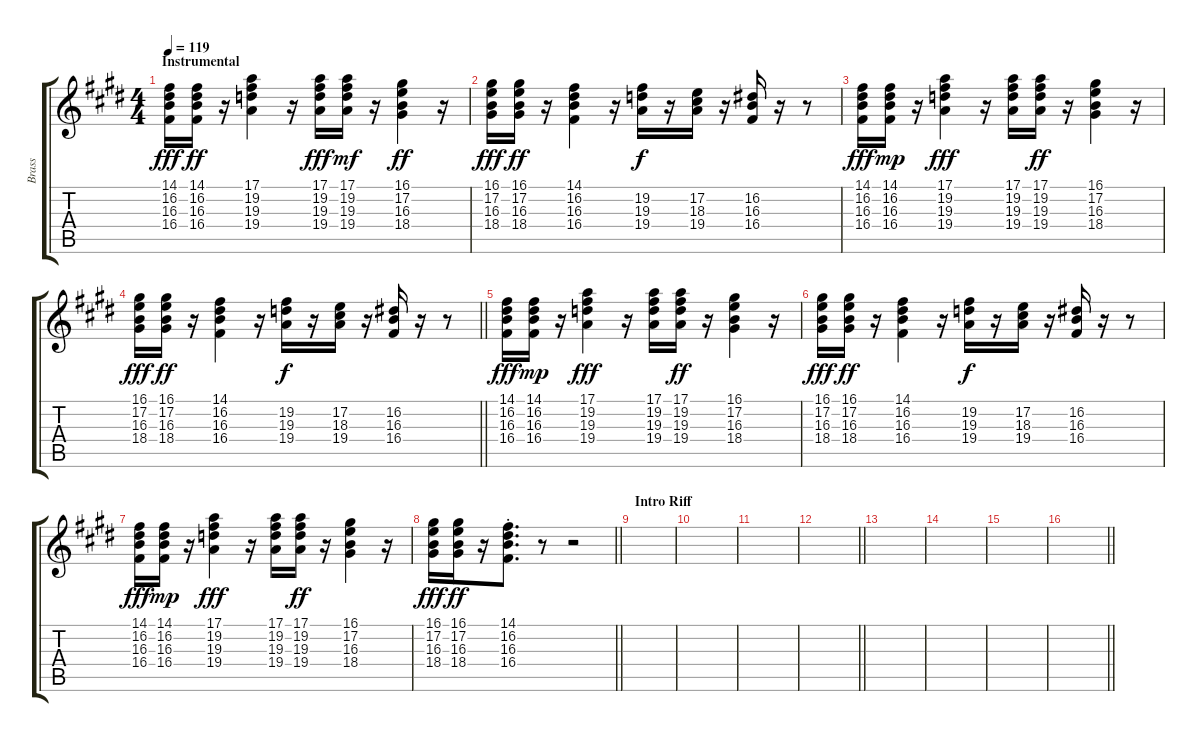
\track ("Brass" "Brass") {instrument brasssection bank 101}
\staff {score tabs}
\tuning (E4 B3 G3 D3 A2 E2) {hide}
\ts (4 4)
\section ("" "Instrumental")
\tempo 119
\clef g2
\ks e
(14.1 16.2 16.3 16.4).16{dy fff} (14.1 16.2 16.3 16.4).16{dy ff} r.16 (17.1 19.2 19.3 19.4).4 r.16 (17.1 19.2 19.3 19.4).16{dy fff} (17.1 19.2 19.3 19.4).16{dy mf} r.16 (16.1 17.2 16.3 18.4).4{dy ff} r.16 |
(16.1 17.2 16.3 18.4).16{dy fff} (16.1 17.2 16.3 18.4).16{dy ff} r.16 (14.1 16.2 16.3 16.4).4 r.16 (19.2 19.3 19.4).16{dy f} r.16 (17.2 18.3 19.4).16 r.16 (16.2 16.3 16.4).16 r.16 r.8 |
(14.1 16.2 16.3 16.4).16{dy fff} (14.1 16.2 16.3 16.4).16{dy mp} r.16 (17.1 19.2 19.3 19.4).4{dy fff} r.16 (17.1 19.2 19.3 19.4).16 (17.1 19.2 19.3 19.4).16{dy ff} r.16 (16.1 17.2 16.3 18.4).4 r.16 |
\barLineRight lightlight
(16.1 17.2 16.3 18.4).16{dy fff} (16.1 17.2 16.3 18.4).16{dy ff} r.16 (14.1 16.2 16.3 16.4).4 r.16 (19.2 19.3 19.4).16{dy f} r.16 (17.2 18.3 19.4).16 r.16 (16.2 16.3 16.4).16 r.16 r.8 |
(14.1 16.2 16.3 16.4).16{dy fff} (14.1 16.2 16.3 16.4).16{dy mp} r.16 (17.1 19.2 19.3 19.4).4{dy fff} r.16 (17.1 19.2 19.3 19.4).16 (17.1 19.2 19.3 19.4).16{dy ff} r.16 (16.1 17.2 16.3 18.4).4 r.16 |
(16.1 17.2 16.3 18.4).16{dy fff} (16.1 17.2 16.3 18.4).16{dy ff} r.16 (14.1 16.2 16.3 16.4).4 r.16 (19.2 19.3 19.4).16{dy f} r.16 (17.2 18.3 19.4).16 r.16 (16.2 16.3 16.4).16 r.16 r.8 |
(14.1 16.2 16.3 16.4).16{dy fff} (14.1 16.2 16.3 16.4).16{dy mp} r.16 (17.1 19.2 19.3 19.4).4{dy fff} r.16 (17.1 19.2 19.3 19.4).16 (17.1 19.2 19.3 19.4).16{dy ff} r.16 (16.1 17.2 16.3 18.4).4 r.16 |
\barLineRight lightlight
(16.1 17.2 16.3 18.4).16{dy fff} (16.1 17.2 16.3 18.4).16{dy ff} r.16 (14.1{st} 16.2{st} 16.3{st} 16.4{st}).8{d} r.8 r.2 |
\section ("" "Intro Riff")
|
|
|
\barLineRight lightlight
|
|
|
|
\barLineRight lightlight
